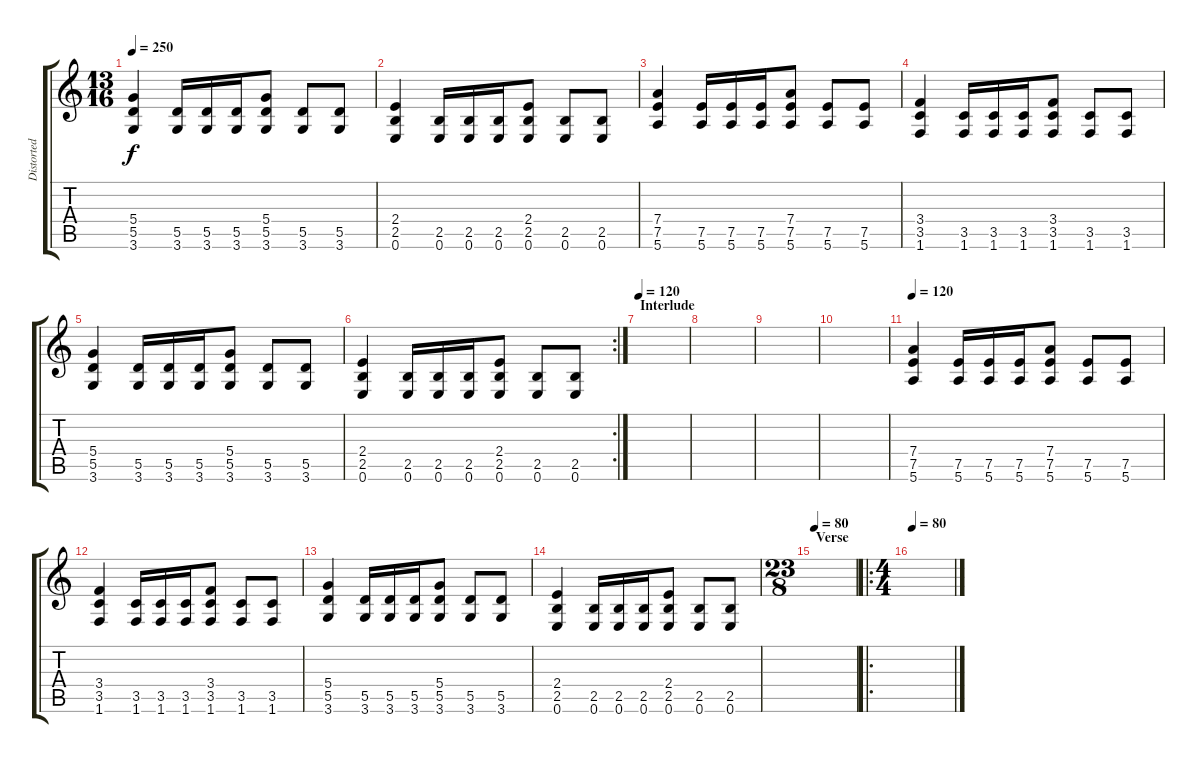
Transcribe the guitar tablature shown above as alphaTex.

\track ("Distorted Rhytm" "Distorted ") {instrument distortionguitar}
\staff {score tabs}
\tuning (E4 B3 G3 D3 A2 E2) {hide}
\ts (13 16)
\tempo 250
\clef g2
\ks c
(5.4 5.5 3.6).4{dy f} (5.5 3.6).16 (5.5 3.6).16 (5.5 3.6).16 (5.4 5.5 3.6).8 (5.5 3.6).8 (5.5 3.6).8 |
(2.4 2.5 0.6).4 (2.5 0.6).16 (2.5 0.6).16 (2.5 0.6).16 (2.4 2.5 0.6).8 (2.5 0.6).8 (2.5 0.6).8 |
(7.4 7.5 5.6).4 (7.5 5.6).16 (7.5 5.6).16 (7.5 5.6).16 (7.4 7.5 5.6).8 (7.5 5.6).8 (7.5 5.6).8 |
(3.4 3.5 1.6).4 (3.5 1.6).16 (3.5 1.6).16 (3.5 1.6).16 (3.4 3.5 1.6).8 (3.5 1.6).8 (3.5 1.6).8 |
(5.4 5.5 3.6).4 (5.5 3.6).16 (5.5 3.6).16 (5.5 3.6).16 (5.4 5.5 3.6).8 (5.5 3.6).8 (5.5 3.6).8 |
\rc 2
(2.4 2.5 0.6).4 (2.5 0.6).16 (2.5 0.6).16 (2.5 0.6).16 (2.4 2.5 0.6).8 (2.5 0.6).8 (2.5 0.6).8 |
\section ("" "Interlude")
\tempo 120
|
|
|
|
\tempo 120
(7.4 7.5 5.6).4 (7.5 5.6).16 (7.5 5.6).16 (7.5 5.6).16 (7.4 7.5 5.6).8 (7.5 5.6).8 (7.5 5.6).8 |
(3.4 3.5 1.6).4 (3.5 1.6).16 (3.5 1.6).16 (3.5 1.6).16 (3.4 3.5 1.6).8 (3.5 1.6).8 (3.5 1.6).8 |
(5.4 5.5 3.6).4 (5.5 3.6).16 (5.5 3.6).16 (5.5 3.6).16 (5.4 5.5 3.6).8 (5.5 3.6).8 (5.5 3.6).8 |
(2.4 2.5 0.6).4 (2.5 0.6).16 (2.5 0.6).16 (2.5 0.6).16 (2.4 2.5 0.6).8 (2.5 0.6).8 (2.5 0.6).8 |
\ts (23 8)
\section ("" "Verse")
\tempo 80
|
\ro
\ts (4 4)
\tempo 80
